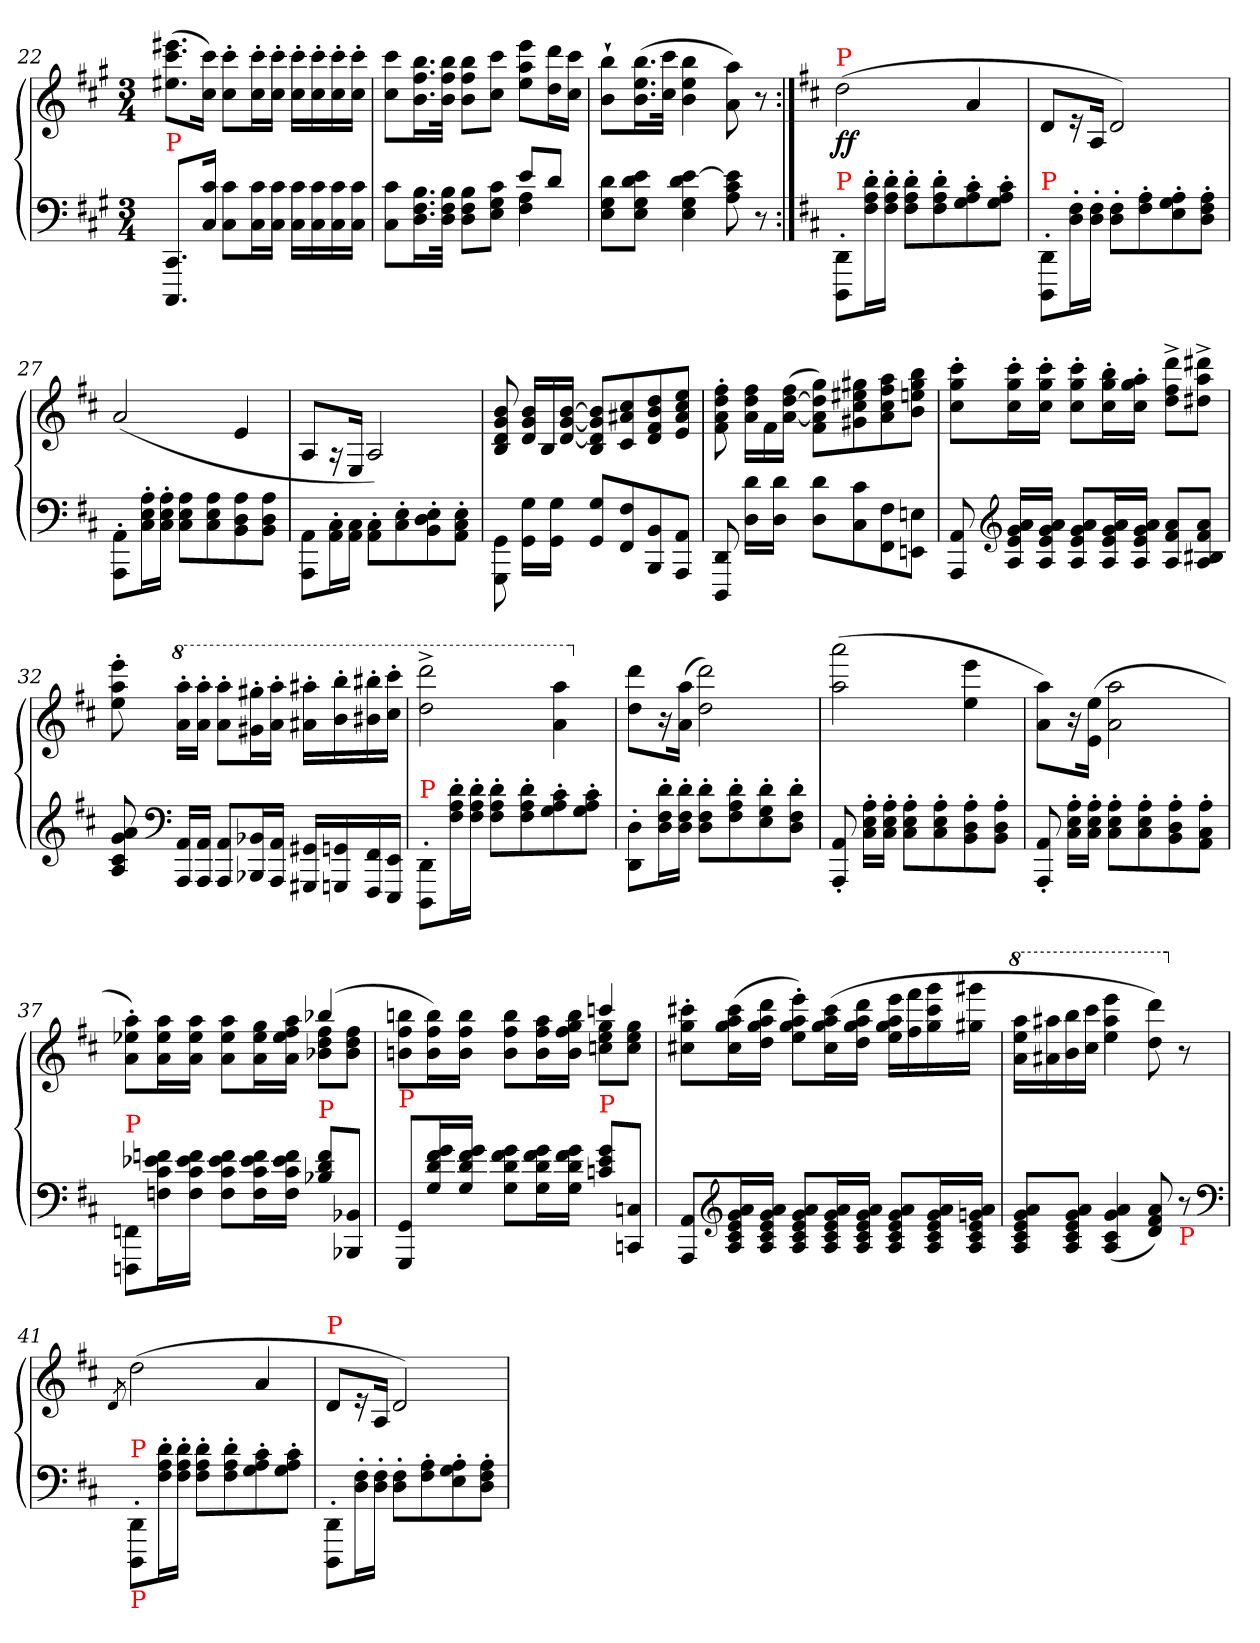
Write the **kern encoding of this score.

**kern	**kern	**dynam
*part1	*part1	*part1
*staff2	*staff1	*staff1/2
*clefF4	*clefG2	*
*k[f#c#g#]	*k[f#c#g#]	*
*A:	*A:	*
*M3/4	*M3/4	*
=22	=22	=22
!LO:TX:a:color=red:t=P	!	!
8.CC#/ 8.CCC#/L	(>8.eee#X 8.ccc# 8.ee#XL	.
16c#\ 16C#\Jk	16ccc# 16cc#Jk)	.
8c#\ 8C#\L	8ccc#' 8cc#'L	.
16c# 16C#L	16ccc#' 16cc#'L	.
16c# 16C#JJ	16ccc#' 16cc#'JJ	.
16c# 16C#LL	16ccc#' 16cc#'LL	.
16c# 16C#	16ccc#' 16cc#'	.
16c# 16C#	16ccc#' 16cc#'	.
16c# 16C#JJ	16ccc#' 16cc#'JJ	.
=23	=23	=23
*^	*	*
2ryy	8c# 8C#L	8ccc# 8cc#L	.
.	16.B 16.F# 16.DL	16.bb 16.ff# 16.bL	.
.	32B 32F# 32DJJk	32bb 32ff# 32bJJk	.
.	8B 8F# 8DL	8bb 8ff# 8bL	.
.	8c# 8G# 8EJ	8ccc# 8cc#J	.
8eL	4A 4F#	8eee 8aa 8eeL	.
8dJ	.	16ddd 16ddL	.
.	.	16ccc# 16cc#JJ	.
*v	*v	*	*
=24	=24	=24
8d 8G# 8EL	8bb` 8b`L	.
8e 8d 8G# 8EJ	(>16.bb 16.ee 16.bL	.
.	32ccc# 32cc#JJk	.
[4e 4d 4G# 4E	4bb 4ee 4b	.
8e] 8c# 8A	8aa 8a)	.
8r	8r	.
=25:|!	=25:|!	=25:|!
*k[f#c#]	*k[f#c#]	*
!	!LO:TX:a:color=red:t=P	!
!LO:TX:a:color=red:t=P	!	!
8DD'/ 8DDD'/L	(>2dd	ff
16d'>\ 16A'>\ 16F#'>\L	.	.
16d'>\ 16A'>\ 16F#'>\JJ	.	.
8d' 8A' 8F#'L	.	.
8d' 8A' 8F#'	.	.
8c#' 8A' 8G'	4a	.
8c#' 8A' 8G'J	.	.
=26	=26	=26
!LO:TX:a:color=red:t=P	!	!
8DD'/ 8DDD'/L	8dL	.
16F#'>\ 16D'>\L	16re	.
16F#'>\ 16D'>\JJ	16AJk	.
8F#' 8D'L	2d)	.
8A' 8F#'	.	.
8A' 8G' 8E'	.	.
8A' 8F#' 8D'J	.	.
=27	=27	=27
8AA'\ 8AAA'\L	(>2a	.
16A' 16E' 16C#'L	.	.
16A' 16E' 16C#'JJ	.	.
8A 8E 8C#L	.	.
8A 8E 8C#	.	.
8A 8D 8BB	4e	.
8A 8D 8BBJ	.	.
=28	=28	=28
8AA\ 8AAA\L	8A/L	.
16C#' 16AA'L	16rA	.
16C#\ 16AA\JJ	16E/Jk	.
8C#'\ 8AA'\L	2A/)	.
8E'\ 8C#'\	.	.
8E'\ 8D'\ 8BB'\	.	.
8E'\ 8C#'\ 8AA'\J	.	.
=29	=29	=29
8GG\ 8GGG\	8b/ 8g/ 8d/ 8B/	.
*	*Xtuplet	*
16G\ 16GG\LL	24b 24g 24dLL	.
.	24B	.
16G 16GGJJ	.	.
.	[24b [24g [24dJJ	.
8G 8GGL	8b] 8g] 8d] 8BL	.
8F# 8FF#	8cc# 8a#X 8c#	.
8BB 8BBB	8dd 8b 8f# 8d	.
8AA 8AAAJ	8ee 8cc# 8a# 8eJ	.
=30	=30	=30
8DD 8DDD	8ff#' 8dd' 8a' 8f#'	.
16d 16DLL	24ff# 24dd 24aLL	.
.	24f#	.
16d 16DJJ	.	.
.	(>24ff# [24dd [24aJJ	.
8d 8DL	8gg 8dd] 8a] 8f#L)	.
8c# 8C#	8gg#X 8ee#X 8cc# 8g#j	.
8F# 8FF#	8aa 8ff# 8cc# 8a	.
8En 8EEnJ	8bb 8gg# 8een 8bJ	.
=31	=31	=31
8AA 8AAA	8ccc#' 8gg' 8cc#'L	.
*clefG2	*	*
16a 16g 16e 16ALL	16ccc#' 16gg' 16cc#'L	.
16a 16g 16e 16AJJ	16ccc#' 16gg' 16cc#'JJ	.
8a 8g 8e 8AL	8ccc#' 8gg' 8cc#'L	.
16a 16g 16e 16AL	16bb' 16gg' 16cc#'L	.
16a 16g 16e 16AJJ	16aa' 16gg' 16cc#'JJ	.
8a 8f# 8AL	8ddd^ 8ff#^ 8dd^L	.
8a 8f# 8B#X 8AJ	8ddd#X^ 8aa^ 8dd#X^J	.
=32	=32	=32
8a 8g 8c# 8A	8eee' 8aa' 8ee'	.
*clefF4	*	*
*	*8va	*
16AA 16AAALL	16aaa' 16aa'LL	.
16AA 16AAAJJ	16aaa' 16aa'JJ	.
8AA 8AAAL	8aaa' 8aa'L	.
16BB-X 16BBB-XL	16ggg#X' 16gg#X'L	.
16AA 16AAAJJ	16aaa' 16aa'JJ	.
16GG#X 16GGG#XLL	16aaa#X' 16aa#X'LL	.
16GGn 16GGGn	16bbb' 16bb'	.
16FF# 16FFF#	16bbb#X' 16bb#X'	.
16EE 16EEEJJ	16cccc#' 16ccc#'JJ	.
=33	=33	=33
!LO:TX:a:color=red:t=P	!	!
8DD'/ 8DDD'/L	2dddd^ 2ddd^	.
16d'>\ 16A'>\ 16F#'>\L	.	.
16d'>\ 16A'>\ 16F#'>\JJ	.	.
8d' 8A' 8F#'L	.	.
8d' 8A' 8F#'	.	.
8c#' 8A' 8G'	4aaa 4aa	.
8c#' 8A' 8G'J	.	.
=34	=34	=34
*	*X8va	*
8D' 8DD'L	8ddd 8ddL	.
16d' 16F#' 16D'L	16r	.
16d' 16F#' 16D'JJ	(>16aa 16aJk	.
8d' 8F#' 8D'L	2ddd 2dd)	.
8d' 8A' 8F#'	.	.
8d' 8G' 8E'	.	.
8d' 8F#' 8D'J	.	.
=35	=35	=35
8AA' 8AAA'	(>2aaa 2aa	.
16A' 16E' 16C#'LL	.	.
16A' 16E' 16C#'JJ	.	.
8A' 8E' 8C#'L	.	.
8A' 8E' 8C#'	.	.
8A' 8D' 8BB'	4eee 4ee	.
8A' 8D' 8BB'J	.	.
=36	=36	=36
8AA' 8AAA'	8aa 8aL)	.
16A' 16E' 16C#'LL	16r	.
16A' 16E' 16C#'JJ	(>16ee 16eJk	.
8A' 8E' 8C#'L	2aa 2a	.
8A' 8E' 8C#'	.	.
8A' 8D' 8BB'	.	.
8A' 8C#' 8AA'J	.	.
=37	=37	=37
*	*^	*
!LO:TX:a:color=red:t=P	!	!	!
8FFn/ 8FFFn/L	2ryy	8aa' 8ee-X' 8a'L)	.
16fnj\ 16e-X\ 16c#\ 16Fnj\L	.	16aa 16ee- 16aL)	.
16f\ 16e-\ 16c#\ 16F\JJ	.	16aa 16ee- 16aJJ	.
8f 8e- 8c# 8FL	.	8aa 8ee- 8aL	.
16f 16e- 16c# 16FL	.	16gg 16ee- 16aL	.
16f 16e- 16c# 16FJJ	.	16aa 16ff# 16ee- 16aJJ	.
!LO:TX:a:color=red:t=P	!	!	!
8f\ 8d\ 8B-X\L	(>4bb-X	8ff# 8dd 8b-jL	.
8BB-j/ 8BBB-j/J	.	8ff# 8dd 8b-J	.
=38	=38	=38	=38
!LO:TX:a:color=red:t=P	!	!	!
8GG/ 8GGG/L	2ryy	8bbn 8ff# 8bnL	.
16g\ 16f#\ 16d\ 16G\L	.	16bb 16ff# 16bL)	.
16g 16f# 16d 16GJJ	.	16bb 16ff# 16bJJ	.
8g 8f# 8d 8GL	.	8bb 8ff# 8bL	.
16g 16f# 16d 16GL	.	16aa 16ff# 16bL	.
16g 16f# 16d 16GJJ	.	16bb 16gg 16ff# 16bJJ	.
!LO:TX:a:color=red:t=P	!	!	!
8g\ 8e\ 8cn\L	(>4cccn	8gg 8ee 8ccnjL	.
8Cn/ 8CCn/J	.	8gg 8ee 8ccJ	.
*	*v	*v	*
=39	=39	=39
8AA 8AAAL	8ccc#X' 8gg' 8cc#X'L	.
*clefG2	*	*
16a 16g 16e 16c# 16AL	(>16ccc# 16aa 16gg 16cc#L	.
16a 16g 16e 16c# 16AJJ	16ddd 16aa 16gg 16ddJJ	.
8a 8g 8e 8c# 8AL	8eee' 8aa' 8gg' 8ee'L)	.
16a 16g 16e 16c# 16AL	(>16ccc# 16aa 16gg 16cc#L	.
16a 16g 16e 16c# 16AJJ	16ddd 16aa 16gg 16ddJJ	.
8a 8g 8e 8c# 8AL	16eee 16aa 16gg 16eeLL	.
.	16fff# 16ff#	.
16a 16g 16e 16c# 16AL	16ggg 16ccc# 16gg	.
16a 16gn 16e 16c# 16AJJ	16ggg#X 16gg#XJJ	.
=40	=40	=40
*	*8va	*
8a 8g 8e 8c# 8AL	16aaa 16eee 16aaLL	.
.	16aaa#X 16aa#X	.
8a 8g 8e 8c# 8AJ	16bbb 16bb	.
.	16cccc# 16ccc#JJ	.
(<4a 4g 4c# 4A	4eeee 4aaa# 4eee	.
8a 8f# 8d)	8dddd 8ddd)	.
*	*X8va	*
!LO:TX:b:color=red:t=P	!	!
8r	8r	.
*clefF4	*	*
=41	=41	=41
.	8qd/	.
!LO:TX:a:color=red:t=P	!	!
!LO:TX:b:color=red:t=P	!	!
8DD'/ 8DDD'/L	(>2dd	.
16d'>\ 16A'>\ 16F#'>\L	.	.
16d'>\ 16A'>\ 16F#'>\JJ	.	.
8d' 8A' 8F#'L	.	.
8d' 8A' 8F#'	.	.
8c#' 8A' 8G'	4a	.
8c#' 8A' 8G'J	.	.
=42	=42	=42
!	!LO:TX:a:color=red:t=P	!
8DD'/ 8DDD'/L	8dL	.
16F#'>\ 16D'>\L	16re	.
16F#'>\ 16D'>\JJ	16AJk	.
8F#' 8D'L	2d)	.
8A' 8F#'	.	.
8A' 8G' 8E'	.	.
8A' 8F#' 8D'J	.	.
=	=	=
*-	*-	*-
